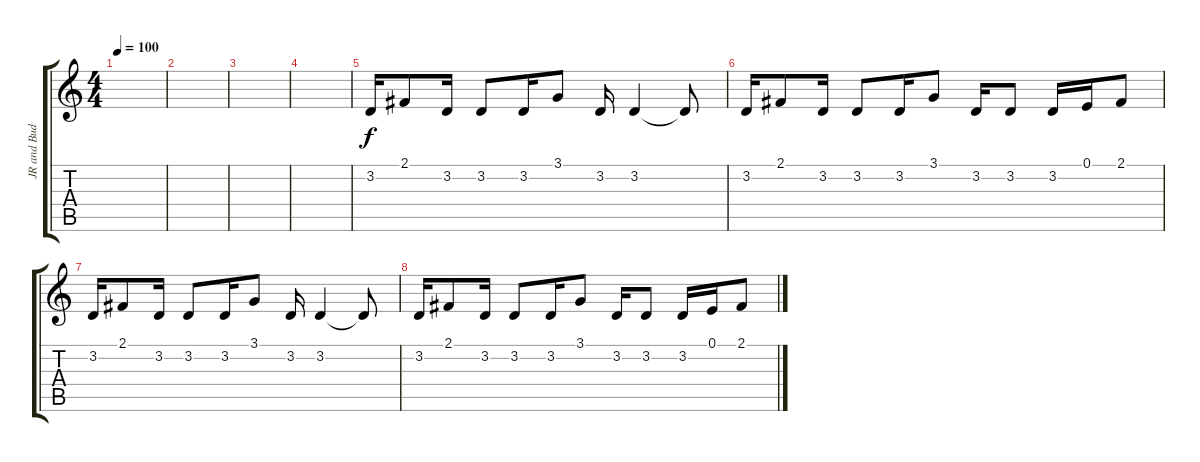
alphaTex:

\track ("JR and Buddy" "JR and Bud") {instrument tenorsax}
\staff {score tabs}
\tuning (E4 B3 G3 D3 A2 E2) {hide}
\ts (4 4)
\tempo 100
\clef g2
\ks c
|
|
|
|
3.2.16 2.1.8 3.2.16 3.2.8 3.2.16 3.1.8 3.2.16 3.2.4 3.2{t}.8 |
3.2.16 2.1.8 3.2.16 3.2.8 3.2.16 3.1.8 3.2.16 3.2.8 3.2.16 0.1.16 2.1.8 |
3.2.16 2.1.8 3.2.16 3.2.8 3.2.16 3.1.8 3.2.16 3.2.4 3.2{t}.8 |
3.2.16 2.1.8 3.2.16 3.2.8 3.2.16 3.1.8 3.2.16 3.2.8 3.2.16 0.1.16 2.1.8
